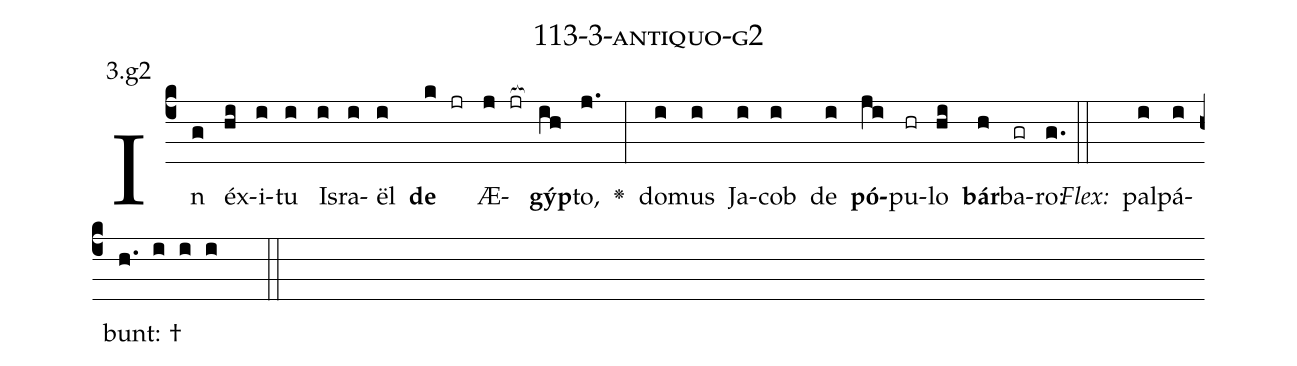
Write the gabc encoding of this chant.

name: 113-3-antiquo-g2;
annotation: 3.g2;
%%
(c4)In(g) éx(hi)i(i)tu(i) Is(i)ra(i)ël(i) <b>de</b>(k jr) Æ(j jr[ocb:1{])<b>gýp</b>(ih[ocb:0}])to,(j.) <v>\greheightstar</v>(:) do(i)mus(i) Ja(i)cob(i) de(i) <b>pó</b>(ji)pu(hr)lo(hi) <b>bár</b>(h)ba(gr)ro:(g.) (::)
<i>Flex:</i>()  pal(i)pá(i)bunt: †(h. i i i  ::)

%E(i) u(i) o(ji) u(hi) a(h) e.(g.) (::)
